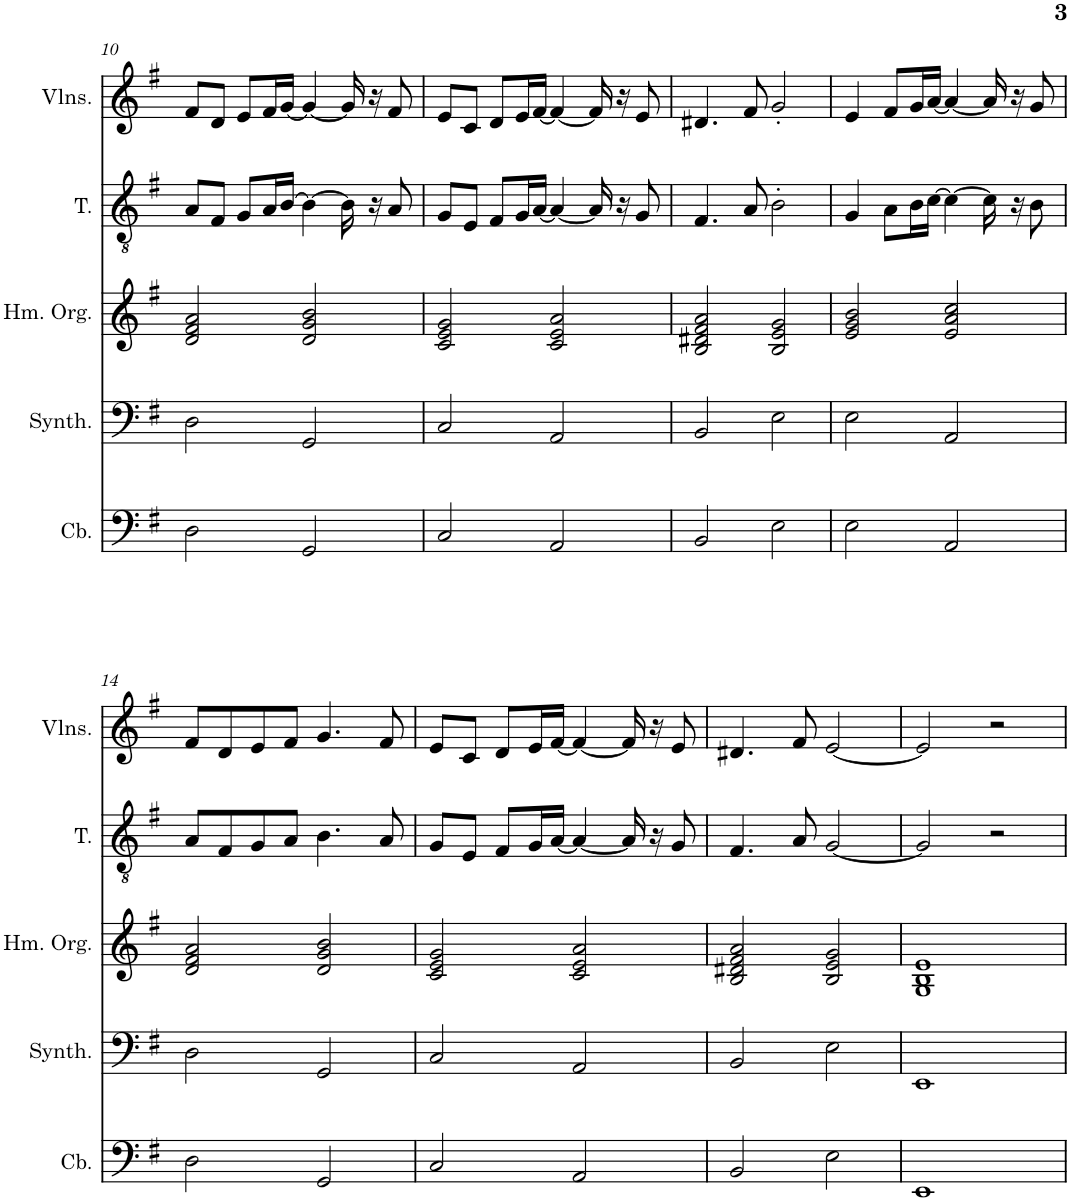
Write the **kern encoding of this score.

**kern	**kern	**kern	**kern	**kern
*part5	*part4	*part3	*part2	*part1
*staff5	*staff4	*staff3	*staff2	*staff1
*I"Contrabass	*I"Pad Synthesizer, PL	*I"Hammond Organ, PR	*I"Tenor, T/B	*I"Violins, S/A
*I'Cb.	*I'Synth.	*I'Hm. Org.	*I'T.	*I'Vlns.
!!LO:PB:g=z
*clefF4	*clefF4	*clefG2	*clefGv2	*clefG2
*Trd7c12	*	*	*	*
*k[f#]	*k[f#]	*k[f#]	*k[f#]	*k[f#]
*M4/4	*M4/4	*M4/4	*M4/4	*M4/4
=10	=10	=10	=10	=10
2D\	2D\	2d/ 2f#/ 2a/	8A/L	8f#/L
.	.	.	8F#/J	8d/J
.	.	.	8G/L	8e/L
.	.	.	16A/L	16f#/L
.	.	.	[16B/JJ	[16g/JJ
2GG/	2GG/	2d/ 2g/ 2b/	4B\_	4g/_
.	.	.	16B\]	16g/]
.	.	.	16r	16r
.	.	.	8A/	8f#/
=11	=11	=11	=11	=11
2C/	2C/	2c/ 2e/ 2g/	8G/L	8e/L
.	.	.	8E/J	8c/J
.	.	.	8F#/L	8d/L
.	.	.	16G/L	16e/L
.	.	.	[16A/JJ	[16f#/JJ
2AA/	2AA/	2c/ 2e/ 2a/	4A/_	4f#/_
.	.	.	16A/]	16f#/]
.	.	.	16r	16r
.	.	.	8G/	8e/
=12	=12	=12	=12	=12
2BB/	2BB/	2B/ 2d#X/ 2f#/ 2a/	4.F#/	4.d#X/
.	.	.	8A/	8f#/
2E\	2E\	2B/ 2e/ 2g/	2B'\	2g'/
=13	=13	=13	=13	=13
2E\	2E\	2e/ 2g/ 2b/	4G/	4e/
.	.	.	8A\L	8f#/L
.	.	.	16B\L	16g/L
.	.	.	[16c\JJ	[16a/JJ
2AA/	2AA/	2e/ 2a/ 2cc/	4c\_	4a/_
.	.	.	16c\]	16a/]
.	.	.	16r	16r
.	.	.	8B\	8g/
!!LO:LB:g=z
=14	=14	=14	=14	=14
2D\	2D\	2d/ 2f#/ 2a/	8A/L	8f#/L
.	.	.	8F#/	8d/
.	.	.	8G/	8e/
.	.	.	8A/J	8f#/J
2GG/	2GG/	2d/ 2g/ 2b/	4.B\	4.g/
.	.	.	8A/	8f#/
=15	=15	=15	=15	=15
2C/	2C/	2c/ 2e/ 2g/	8G/L	8e/L
.	.	.	8E/J	8c/J
.	.	.	8F#/L	8d/L
.	.	.	16G/L	16e/L
.	.	.	[16A/JJ	[16f#/JJ
2AA/	2AA/	2c/ 2e/ 2a/	4A/_	4f#/_
.	.	.	16A/]	16f#/]
.	.	.	16r	16r
.	.	.	8G/	8e/
=16	=16	=16	=16	=16
2BB/	2BB/	2B/ 2d#X/ 2f#/ 2a/	4.F#/	4.d#X/
.	.	.	8A/	8f#/
2E\	2E\	2B/ 2e/ 2g/	[2G/	[2e/
=17	=17	=17	=17	=17
1EE	1EE	1G 1B 1e	2G/]	2e/]
.	.	.	2r	2r
=	=	=	=	=
*-	*-	*-	*-	*-
